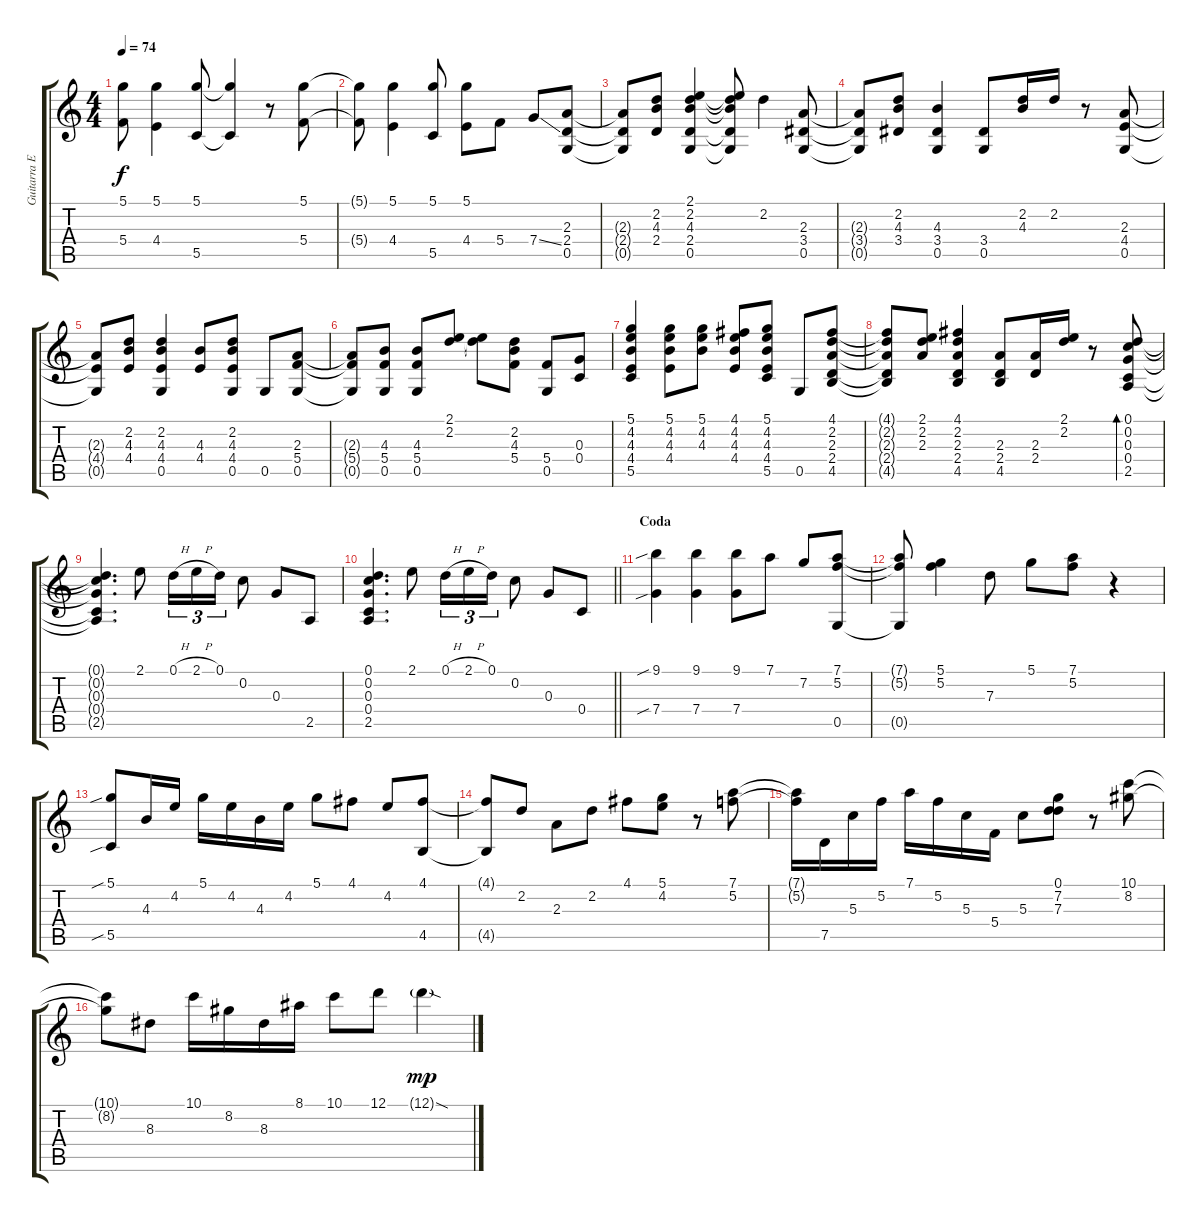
\track ("Guitarra Electrica" "Guitarra E") {instrument electricguitarjazz}
\staff {score tabs}
\tuning (D4 C4 G3 C3 G2 D2) {hide}
\ts (4 4)
\tempo 74
\clef g2
\ks c
(5.1{t} 5.4{t}).8{dy f} (5.1 4.4).4 (5.1 5.5).8 (5.1{t} 5.5{t}).4 r.8 (5.1 5.4).8 |
(5.1{t} 5.4{t}).8 (5.1 4.4).4 (5.1 5.5).8 (5.1 4.4).8 5.4.8 7.4{ss}.8 (2.3 2.4 0.5).8 |
(2.3{t} 2.4{t} 0.5{t}).8 (2.2 4.3 2.4).8 (2.1 2.2 4.3 2.4 0.5).4 (2.1{t} 2.2{t} 4.3{t} 2.4{t} 0.5{t}).8 2.2.4 (2.3 3.4 0.5).8 |
(2.3{t} 3.4{t} 0.5{t}).8 (2.2 4.3 3.4).8 (4.3 3.4 0.5).4 (3.4 0.5).8 (2.2 4.3).16 2.2.16 r.8 (2.3 4.4 0.5).8 |
(2.3{t} 4.4{t} 0.5{t}).8 (2.2 4.3 4.4).8 (2.2 4.3 4.4 0.5).4 (4.3 4.4).8 (2.2 4.3 4.4 0.5).8 0.5.8 (2.3 5.4 0.5).8 |
(2.3{t} 5.4{t} 0.5{t}).8 (4.3 5.4 0.5).8 (4.3 5.4 0.5).8 (2.1 2.2).8 (2.1{t} 2.2{t}).8 (2.2 4.3 5.4).8 (5.4 0.5).8 (0.3 0.4).8 |
(5.1 4.2 4.3 4.4 5.5).4 (5.1 4.2 4.3 4.4).8 (5.1 4.2 4.3).8 (4.1 4.2 4.3 4.4).8 (5.1 4.2 4.3 4.4 5.5).8 0.5.8 (4.1 2.2 2.3 2.4 4.5).8 |
(4.1{t} 2.2{t} 2.3{t} 2.4{t} 4.5{t}).8 (2.1 2.2 2.3).8 (4.1 2.2 2.3 2.4 4.5).4 (2.3 2.4 4.5).8 (2.3 2.4).16 (2.1 2.2).16 r.8 (0.1 0.2 0.3 0.4 2.5).8{bd 240} |
(0.1{t} 0.2{t} 0.3{t} 0.4{t} 2.5{t}).4{d} 2.1.8 0.1{h}.16{tu (3 2)} 2.1{h}.16{tu (3 2)} 0.1.16{tu (3 2)} 0.2.8 0.3.8 2.5.8 |
\barLineRight lightlight
(0.1 0.2 0.3 0.4 2.5).4{d} 2.1.8 0.1{h}.16{tu (3 2)} 2.1{h}.16{tu (3 2)} 0.1.16{tu (3 2)} 0.2.8 0.3.8 0.4.8 |
\section ("" "Coda")
(9.1{sib} 7.4{sib}).4 (9.1 7.4).4 (9.1 7.4).8 7.1.8 7.2.8 (7.1 5.2 0.5).8 |
(7.1{t} 5.2{t} 0.5{t}).8 (5.1 5.2).4 7.3.8 5.1.8 (7.1 5.2).8 r.4 |
(5.1{sib} 5.5{sib}).8 4.3.16 4.2.16 5.1.16 4.2.16 4.3.16 4.2.16 5.1.8 4.1.8 4.2.8 (4.1 4.5).8 |
(4.1{t} 4.5{t}).8 2.2.8 2.3.8 2.2.8 4.1.8 (5.1 4.2).8 r.8 (7.1 5.2).8 |
(7.1{t} 5.2{t}).16 7.5.16 5.3.16 5.2.16 7.1.16 5.2.16 5.3.16 5.4.16 5.3.8 (0.1 7.2 7.3).8 r.8 (10.1 8.2).8 |
(10.1{t} 8.2{t}).8 8.3.8 10.1.16 8.2.16 8.3.16 8.1.16 10.1.8 12.1.8 12.1{sod g}.4{dy mp}
